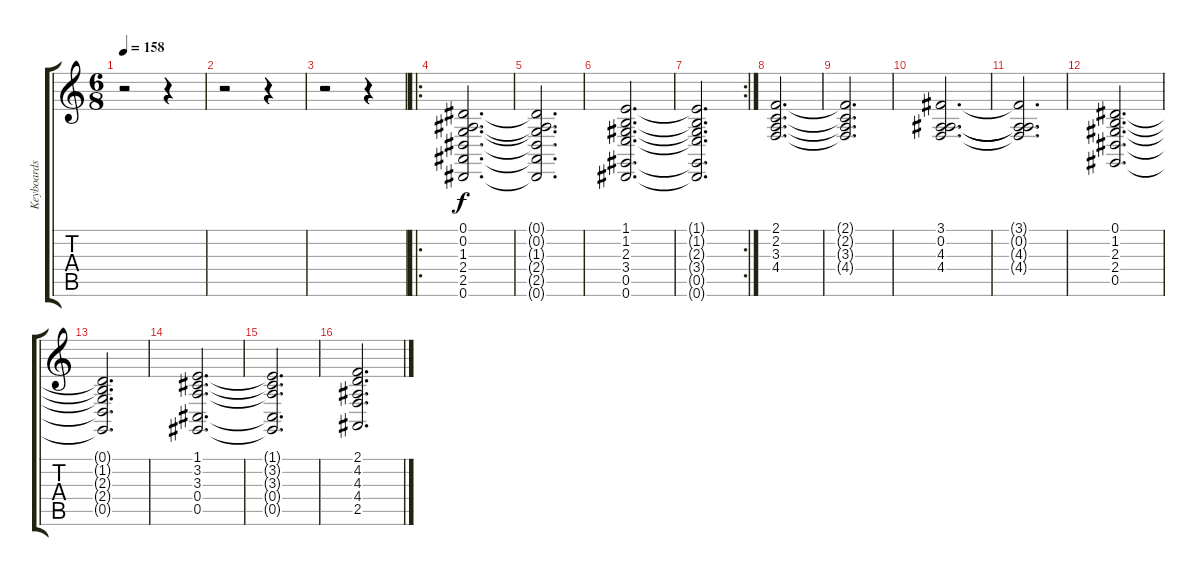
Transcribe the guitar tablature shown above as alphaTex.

\track ("Keyboards" "Keyboards") {instrument reedorgan}
\staff {score tabs}
\tuning (Eb4 Bb3 Gb3 Db3 Ab2 Eb2) {hide}
\ts (6 8)
\tempo 158
\clef g2
\ks c
r.2{dy f} r.4 |
r.2 r.4 |
r.2 r.4 |
\ro
\section ("" " ")
(0.1 0.2 1.3 2.4 2.5 0.6).2{d} |
(0.1{t} 0.2{t} 1.3{t} 2.4{t} 2.5{t} 0.6{t}).2{d} |
(1.1 1.2 2.3 3.4 0.5 0.6).2{d} |
\rc 2
(1.1{t} 1.2{t} 2.3{t} 3.4{t} 0.5{t} 0.6{t}).2{d} |
(2.1 2.2 3.3 4.4).2{d} |
(2.1{t} 2.2{t} 3.3{t} 4.4{t}).2{d} |
(3.1 0.2 4.3 4.4).2{d} |
(3.1{t} 0.2{t} 4.3{t} 4.4{t}).2{d} |
(0.1 1.2 2.3 2.4 0.5).2{d} |
(0.1{t} 1.2{t} 2.3{t} 2.4{t} 0.5{t}).2{d} |
(1.1 3.2 3.3 0.4 0.5).2{d} |
(1.1{t} 3.2{t} 3.3{t} 0.4{t} 0.5{t}).2{d} |
(2.1 4.2 4.3 4.4 2.5).2{d}
